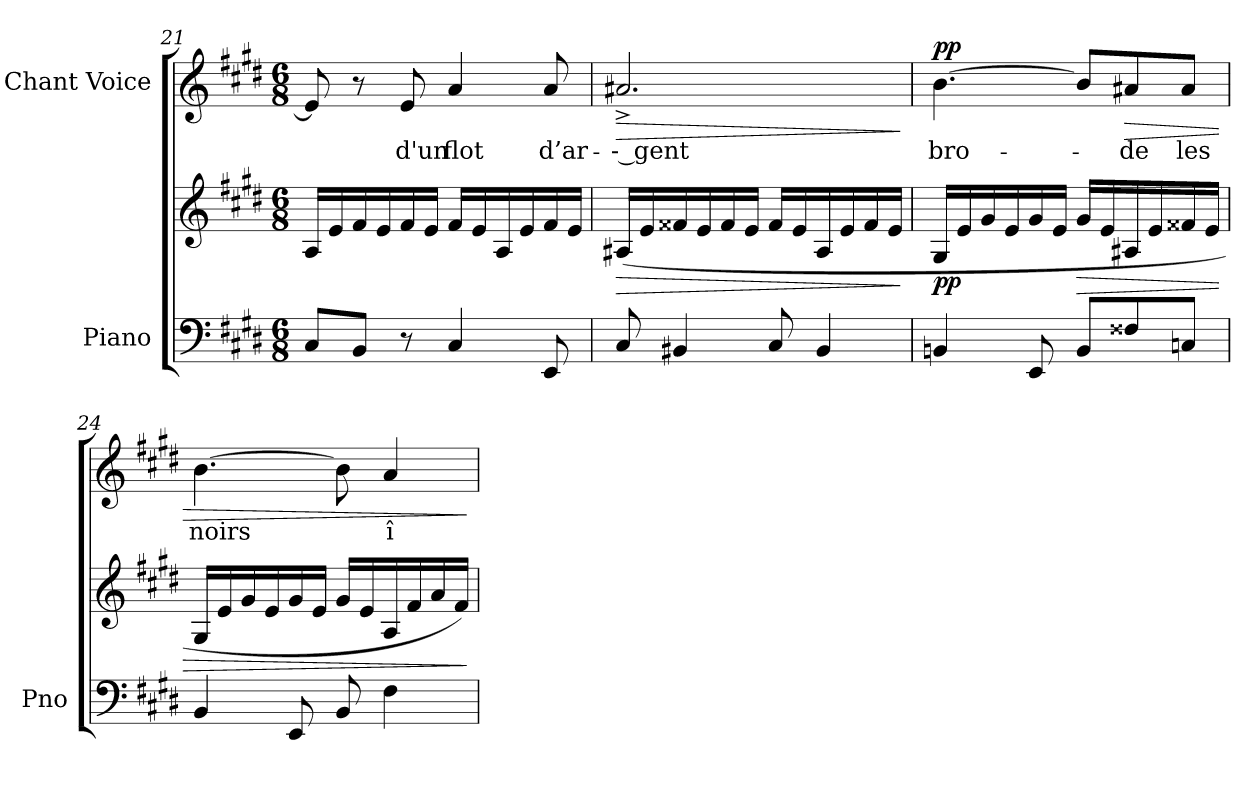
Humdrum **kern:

**kern	**kern	**dynam	**kern	**text	**dynam
*part2	*part2	*part2	*part1	*part1	*part1
*staff3	*staff2	*staff2/3	*staff1	*staff1	*staff1
*I"Piano	*	*	*I"Chant Voice	*	*
*I'Pno	*	*	*	*	*
*clefF4	*clefG2	*	*clefG2	*	*
*k[f#c#g#d#]	*k[f#c#g#d#]	*	*k[f#c#g#d#]	*	*
*M6/8	*M6/8	*	*M6/8	*	*
=21	=21	=21	=21	=21	=21
8C#/L	16A/LL	.	8e/]	.	.
.	16e/	.	.	.	.
8BB/J	16f#/	.	8r	.	.
.	16e/	.	.	.	.
8r	16f#/	.	8e/	d'un	.
.	16e/JJ	.	.	.	.
4C#/	16f#/LL	.	4a/	flot	.
.	16e/	.	.	.	.
.	16A/	.	.	.	.
.	16e/	.	.	.	.
8EE/	16f#/	.	8a/	d’ar-	.
.	16e/JJ	.	.	.	.
=22	=22	=22	=22	=22	=22
!	!	!LO:HP:b	!	!	!LO:HP:b
8C#/	(16A#X/LL	>	2.a#X^>/	-- gent	>
.	16e/	.	.	.	.
4BB#X/	16f##X/	.	.	.	.
.	16e/	.	.	.	.
.	16f##/	.	.	.	.
.	16e/JJ	.	.	.	.
8C#/	16f##/LL	.	.	.	.
.	16e/	.	.	.	.
4BB#/	16A#/	.	.	.	.
.	16e/	.	.	.	.
.	16f##/	.	.	.	.
.	16e/JJ	.	.	.	.
.	.	]	.	.	]
=23	=23	=23	=23	=23	=23
!	!	!LO:DY:b	!	!	!LO:DY:a
4BBn/	16G#/LL	pp	[4.b\	bro-	pp
.	16e/	.	.	.	.
.	16g#/	.	.	.	.
.	16e/	.	.	.	.
8EE/	16g#/	.	.	.	.
.	16e/JJ	.	.	.	.
!	!	!LO:HP:b	!	!	!
8BB/L	16g#/LL	>	8b/L]	.	.
.	16e/	.	.	.	.
!	!	!	!	!	!LO:HP:b
8F##X/	16A#X/	.	8a#X/	-de	>
.	16e/	.	.	.	.
8Cn/J	16f##X/	.	8a#/J	les	.
.	16e/JJ	.	.	.	.
=24	=24	=24	=24	=24	=24
4BB/	16G#/LL	.	[4.b\	noirs	.
.	16e/	.	.	.	.
.	16g#/	.	.	.	.
.	16e/	.	.	.	.
8EE/	16g#/	.	.	.	.
.	16e/JJ	.	.	.	.
8BB/	16g#/LL	.	8b\]	.	.
.	16e/	.	.	.	.
4F#\	16A/	.	4a/	î-	.
.	16f#/	.	.	.	.
.	16a/	.	.	.	.
.	16f#/JJ)	.	.	.	.
.	.	]	.	.	]
=	=	=	=	=	=
*-	*-	*-	*-	*-	*-
